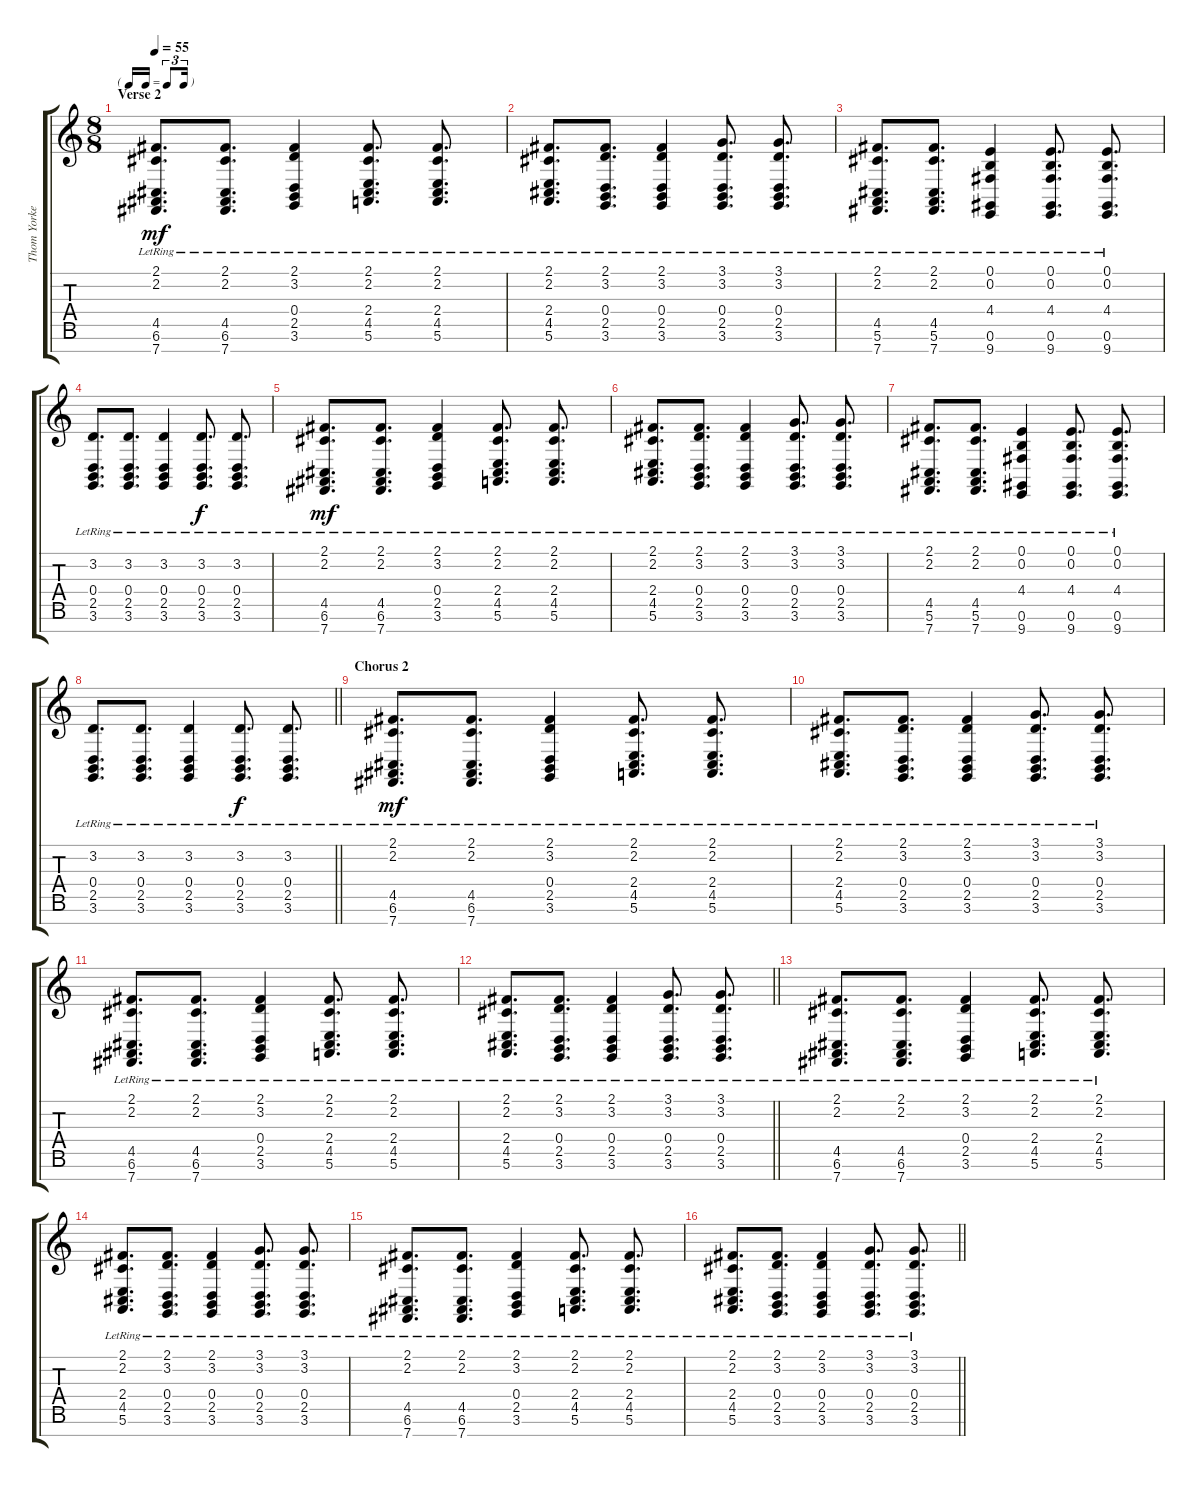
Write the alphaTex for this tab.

\track ("Thom Yorke(piano)" "Thom Yorke") {instrument acousticgrandpiano}
\staff {score tabs}
\tuning (E4 B3 G3 D3 A2 E2 B1) {hide}
\ts (8 8)
\tf triplet16th
\section ("" "Verse 2")
\tempo 55
\clef g2
\ks c
(2.1{lr} 2.2{lr} 4.5{lr} 6.6{lr} 7.7{lr}).8{d dy mf} (2.1{lr} 2.2{lr} 4.5{lr} 6.6{lr} 7.7{lr}).8{d} (2.1{lr} 3.2{lr} 0.4{lr} 2.5{lr} 3.6{lr}).4 (2.1{lr} 2.2{lr} 2.4{lr} 4.5{lr} 5.6{lr}).8{d} (2.1{lr} 2.2{lr} 2.4{lr} 4.5{lr} 5.6{lr}).8{d} |
(2.1{lr} 2.2{lr} 2.4{lr} 4.5{lr} 5.6{lr}).8{d} (2.1{lr} 3.2{lr} 0.4{lr} 2.5{lr} 3.6{lr}).8{d} (2.1{lr} 3.2{lr} 0.4{lr} 2.5{lr} 3.6{lr}).4 (3.1{lr} 3.2{lr} 0.4{lr} 2.5{lr} 3.6{lr}).8{d} (3.1{lr} 3.2{lr} 0.4{lr} 2.5{lr} 3.6{lr}).8{d} |
(2.1{lr} 2.2{lr} 4.5{lr} 5.6{lr} 7.7{lr}).8{d} (2.1{lr} 2.2{lr} 4.5{lr} 5.6{lr} 7.7{lr}).8{d} (0.1{lr} 0.2{lr} 4.4 0.6{lr} 9.7).4 (0.1{lr} 0.2{lr} 4.4 0.6{lr} 9.7).8{d} (0.1{lr} 0.2{lr} 4.4 0.6{lr} 9.7).8{d} |
(3.2{lr} 0.4 2.5 3.6{lr}).8{d} (3.2{lr} 0.4{lr} 2.5{lr} 3.6{lr}).8{d} (3.2{lr} 0.4{lr} 2.5{lr} 3.6{lr}).4 (3.2{lr} 0.4{lr} 2.5{lr} 3.6{lr}).8{d dy f} (3.2{lr} 0.4{lr} 2.5{lr} 3.6{lr}).8{d} |
(2.1{lr} 2.2{lr} 4.5{lr} 6.6{lr} 7.7{lr}).8{d dy mf} (2.1{lr} 2.2{lr} 4.5{lr} 6.6{lr} 7.7{lr}).8{d} (2.1{lr} 3.2{lr} 0.4{lr} 2.5{lr} 3.6{lr}).4 (2.1{lr} 2.2{lr} 2.4{lr} 4.5{lr} 5.6{lr}).8{d} (2.1{lr} 2.2{lr} 2.4{lr} 4.5{lr} 5.6{lr}).8{d} |
(2.1{lr} 2.2{lr} 2.4{lr} 4.5{lr} 5.6{lr}).8{d} (2.1{lr} 3.2{lr} 0.4{lr} 2.5{lr} 3.6{lr}).8{d} (2.1{lr} 3.2{lr} 0.4{lr} 2.5{lr} 3.6{lr}).4 (3.1{lr} 3.2{lr} 0.4{lr} 2.5{lr} 3.6{lr}).8{d} (3.1{lr} 3.2{lr} 0.4{lr} 2.5{lr} 3.6{lr}).8{d} |
(2.1{lr} 2.2{lr} 4.5{lr} 5.6{lr} 7.7{lr}).8{d} (2.1{lr} 2.2{lr} 4.5{lr} 5.6{lr} 7.7{lr}).8{d} (0.1{lr} 0.2{lr} 4.4 0.6{lr} 9.7).4 (0.1{lr} 0.2{lr} 4.4 0.6{lr} 9.7).8{d} (0.1{lr} 0.2{lr} 4.4 0.6{lr} 9.7).8{d} |
\barLineRight lightlight
(3.2{lr} 0.4 2.5 3.6{lr}).8{d} (3.2{lr} 0.4{lr} 2.5{lr} 3.6{lr}).8{d} (3.2{lr} 0.4{lr} 2.5{lr} 3.6{lr}).4 (3.2{lr} 0.4{lr} 2.5{lr} 3.6{lr}).8{d dy f} (3.2{lr} 0.4{lr} 2.5{lr} 3.6{lr}).8{d} |
\section ("" "Chorus 2")
(2.1{lr} 2.2{lr} 4.5{lr} 6.6{lr} 7.7{lr}).8{d dy mf} (2.1{lr} 2.2{lr} 4.5{lr} 6.6{lr} 7.7{lr}).8{d} (2.1{lr} 3.2{lr} 0.4{lr} 2.5{lr} 3.6{lr}).4 (2.1{lr} 2.2{lr} 2.4{lr} 4.5{lr} 5.6{lr}).8{d} (2.1{lr} 2.2{lr} 2.4{lr} 4.5{lr} 5.6{lr}).8{d} |
(2.1{lr} 2.2{lr} 2.4{lr} 4.5{lr} 5.6{lr}).8{d} (2.1{lr} 3.2{lr} 0.4{lr} 2.5{lr} 3.6{lr}).8{d} (2.1{lr} 3.2{lr} 0.4{lr} 2.5{lr} 3.6{lr}).4 (3.1{lr} 3.2{lr} 0.4{lr} 2.5{lr} 3.6{lr}).8{d} (3.1{lr} 3.2{lr} 0.4{lr} 2.5{lr} 3.6{lr}).8{d} |
(2.1{lr} 2.2{lr} 4.5{lr} 6.6{lr} 7.7{lr}).8{d} (2.1{lr} 2.2{lr} 4.5{lr} 6.6{lr} 7.7{lr}).8{d} (2.1{lr} 3.2{lr} 0.4{lr} 2.5{lr} 3.6{lr}).4 (2.1{lr} 2.2{lr} 2.4{lr} 4.5{lr} 5.6{lr}).8{d} (2.1{lr} 2.2{lr} 2.4{lr} 4.5{lr} 5.6{lr}).8{d} |
\barLineRight lightlight
(2.1{lr} 2.2{lr} 2.4{lr} 4.5{lr} 5.6{lr}).8{d} (2.1{lr} 3.2{lr} 0.4{lr} 2.5{lr} 3.6{lr}).8{d} (2.1{lr} 3.2{lr} 0.4{lr} 2.5{lr} 3.6{lr}).4 (3.1{lr} 3.2{lr} 0.4{lr} 2.5{lr} 3.6{lr}).8{d} (3.1{lr} 3.2{lr} 0.4{lr} 2.5{lr} 3.6{lr}).8{d} |
(2.1{lr} 2.2{lr} 4.5{lr} 6.6{lr} 7.7{lr}).8{d} (2.1{lr} 2.2{lr} 4.5{lr} 6.6{lr} 7.7{lr}).8{d} (2.1{lr} 3.2{lr} 0.4{lr} 2.5{lr} 3.6{lr}).4 (2.1{lr} 2.2{lr} 2.4{lr} 4.5{lr} 5.6{lr}).8{d} (2.1{lr} 2.2{lr} 2.4{lr} 4.5{lr} 5.6{lr}).8{d} |
(2.1{lr} 2.2{lr} 2.4{lr} 4.5{lr} 5.6{lr}).8{d} (2.1{lr} 3.2{lr} 0.4{lr} 2.5{lr} 3.6{lr}).8{d} (2.1{lr} 3.2{lr} 0.4{lr} 2.5{lr} 3.6{lr}).4 (3.1{lr} 3.2{lr} 0.4{lr} 2.5{lr} 3.6{lr}).8{d} (3.1{lr} 3.2{lr} 0.4{lr} 2.5{lr} 3.6{lr}).8{d} |
(2.1{lr} 2.2{lr} 4.5{lr} 6.6{lr} 7.7{lr}).8{d} (2.1{lr} 2.2{lr} 4.5{lr} 6.6{lr} 7.7{lr}).8{d} (2.1{lr} 3.2{lr} 0.4{lr} 2.5{lr} 3.6{lr}).4 (2.1{lr} 2.2{lr} 2.4{lr} 4.5{lr} 5.6{lr}).8{d} (2.1{lr} 2.2{lr} 2.4{lr} 4.5{lr} 5.6{lr}).8{d} |
\barLineRight lightlight
(2.1{lr} 2.2{lr} 2.4{lr} 4.5{lr} 5.6{lr}).8{d} (2.1{lr} 3.2{lr} 0.4{lr} 2.5{lr} 3.6{lr}).8{d} (2.1{lr} 3.2{lr} 0.4{lr} 2.5{lr} 3.6{lr}).4 (3.1{lr} 3.2{lr} 0.4{lr} 2.5{lr} 3.6{lr}).8{d} (3.1{lr} 3.2{lr} 0.4{lr} 2.5{lr} 3.6{lr}).8{d}
